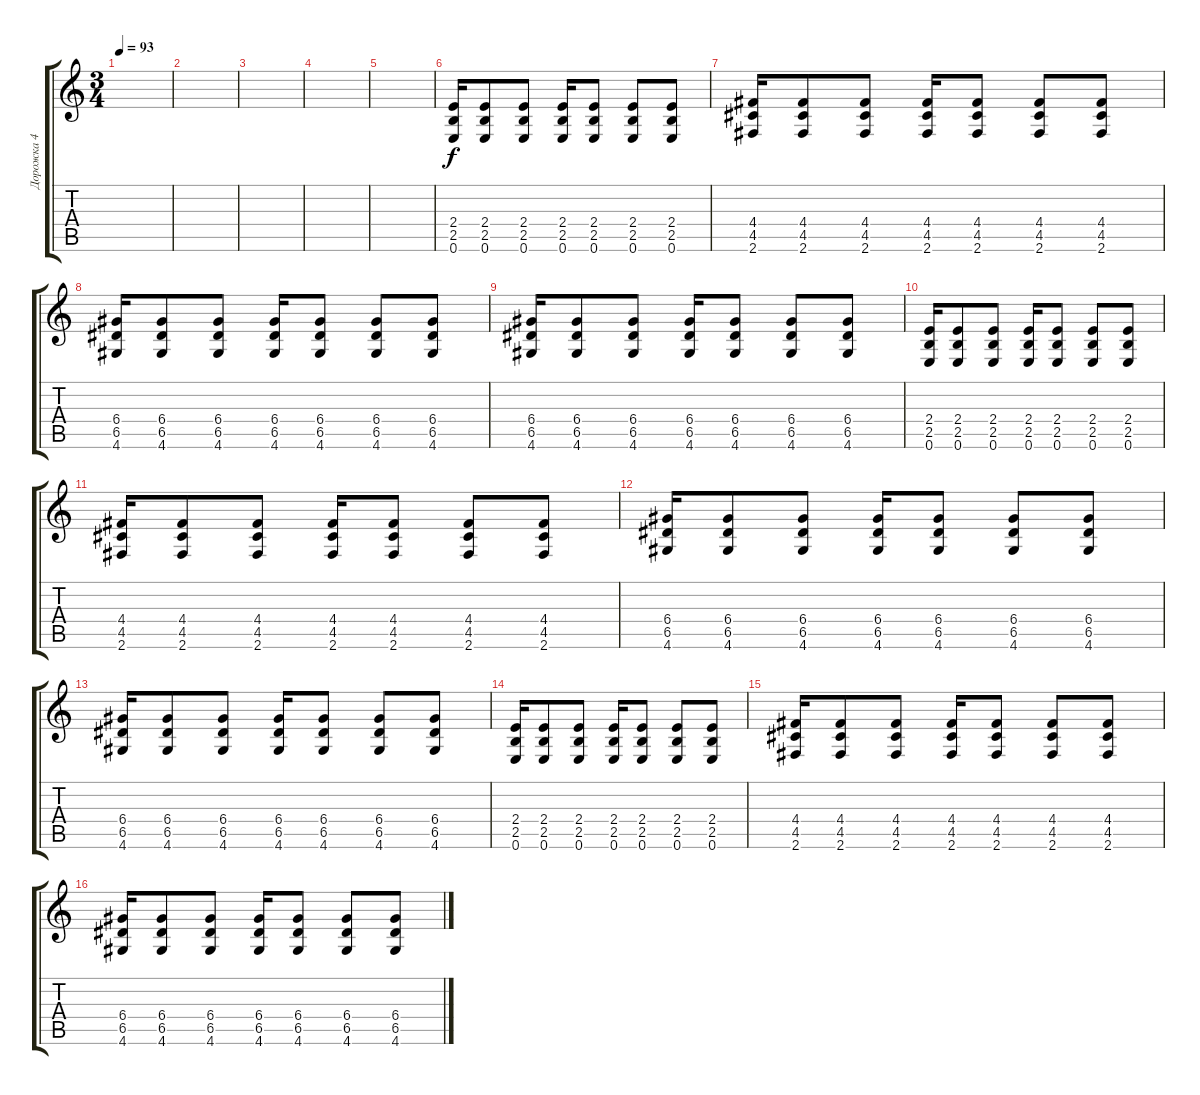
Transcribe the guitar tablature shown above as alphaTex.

\track ("Дорожка 4" "Дорожка 4") {instrument distortionguitar}
\staff {score tabs}
\tuning (E4 B3 G3 D3 A2 E2) {hide}
\ts (3 4)
\tempo 93
\clef g2
\ks c
|
|
|
|
|
(2.4 2.5 0.6).16 (2.4 2.5 0.6).8 (2.4 2.5 0.6).8 (2.4 2.5 0.6).16 (2.4 2.5 0.6).8 (2.4 2.5 0.6).8 (2.4 2.5 0.6).8 |
(4.4 4.5 2.6).16 (4.4 4.5 2.6).8 (4.4 4.5 2.6).8 (4.4 4.5 2.6).16 (4.4 4.5 2.6).8 (4.4 4.5 2.6).8 (4.4 4.5 2.6).8 |
(6.4 6.5 4.6).16 (6.4 6.5 4.6).8 (6.4 6.5 4.6).8 (6.4 6.5 4.6).16 (6.4 6.5 4.6).8 (6.4 6.5 4.6).8 (6.4 6.5 4.6).8 |
(6.4 6.5 4.6).16 (6.4 6.5 4.6).8 (6.4 6.5 4.6).8 (6.4 6.5 4.6).16 (6.4 6.5 4.6).8 (6.4 6.5 4.6).8 (6.4 6.5 4.6).8 |
(2.4 2.5 0.6).16 (2.4 2.5 0.6).8 (2.4 2.5 0.6).8 (2.4 2.5 0.6).16 (2.4 2.5 0.6).8 (2.4 2.5 0.6).8 (2.4 2.5 0.6).8 |
(4.4 4.5 2.6).16 (4.4 4.5 2.6).8 (4.4 4.5 2.6).8 (4.4 4.5 2.6).16 (4.4 4.5 2.6).8 (4.4 4.5 2.6).8 (4.4 4.5 2.6).8 |
(6.4 6.5 4.6).16 (6.4 6.5 4.6).8 (6.4 6.5 4.6).8 (6.4 6.5 4.6).16 (6.4 6.5 4.6).8 (6.4 6.5 4.6).8 (6.4 6.5 4.6).8 |
(6.4 6.5 4.6).16 (6.4 6.5 4.6).8 (6.4 6.5 4.6).8 (6.4 6.5 4.6).16 (6.4 6.5 4.6).8 (6.4 6.5 4.6).8 (6.4 6.5 4.6).8 |
(2.4 2.5 0.6).16 (2.4 2.5 0.6).8 (2.4 2.5 0.6).8 (2.4 2.5 0.6).16 (2.4 2.5 0.6).8 (2.4 2.5 0.6).8 (2.4 2.5 0.6).8 |
(4.4 4.5 2.6).16 (4.4 4.5 2.6).8 (4.4 4.5 2.6).8 (4.4 4.5 2.6).16 (4.4 4.5 2.6).8 (4.4 4.5 2.6).8 (4.4 4.5 2.6).8 |
(6.4 6.5 4.6).16 (6.4 6.5 4.6).8 (6.4 6.5 4.6).8 (6.4 6.5 4.6).16 (6.4 6.5 4.6).8 (6.4 6.5 4.6).8 (6.4 6.5 4.6).8
